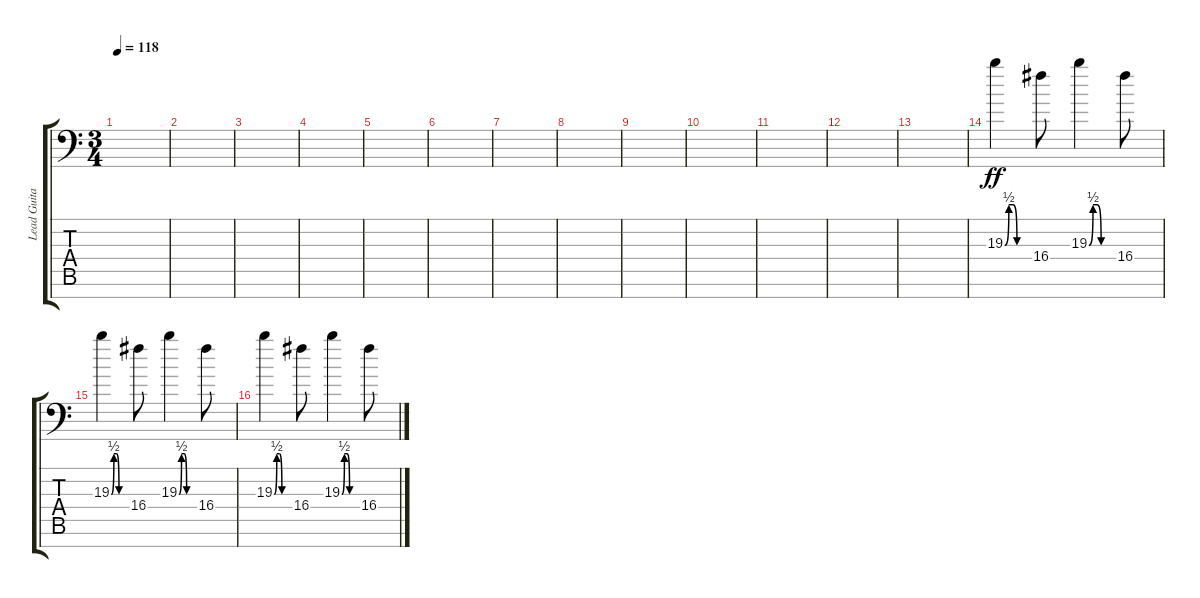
\track ("Lead Guitar #2" "Lead Guita") {instrument distortionguitar}
\staff {score tabs}
\tuning (D4 A3 E3 D3 A2 E2 A1) {hide}
\ts (3 4)
\tempo 118
\clef f4
\ks c
|
|
|
|
|
|
|
|
|
|
|
|
|
19.3{be (custom 0 0 10 2 20 2 30 0 60 0)}.4{dy ff volume 13} 16.4.8 19.3{be (custom 0 0 10 2 20 2 30 0 60 0)}.4 16.4.8 |
19.3{be (custom 0 0 10 2 20 2 30 0 60 0)}.4 16.4.8 19.3{be (custom 0 0 10 2 20 2 30 0 60 0)}.4 16.4.8 |
\section ("" "")
19.3{be (custom 0 0 10 2 20 2 30 0 60 0)}.4{volume 7} 16.4.8 19.3{be (custom 0 0 10 2 20 2 30 0 60 0)}.4 16.4.8
